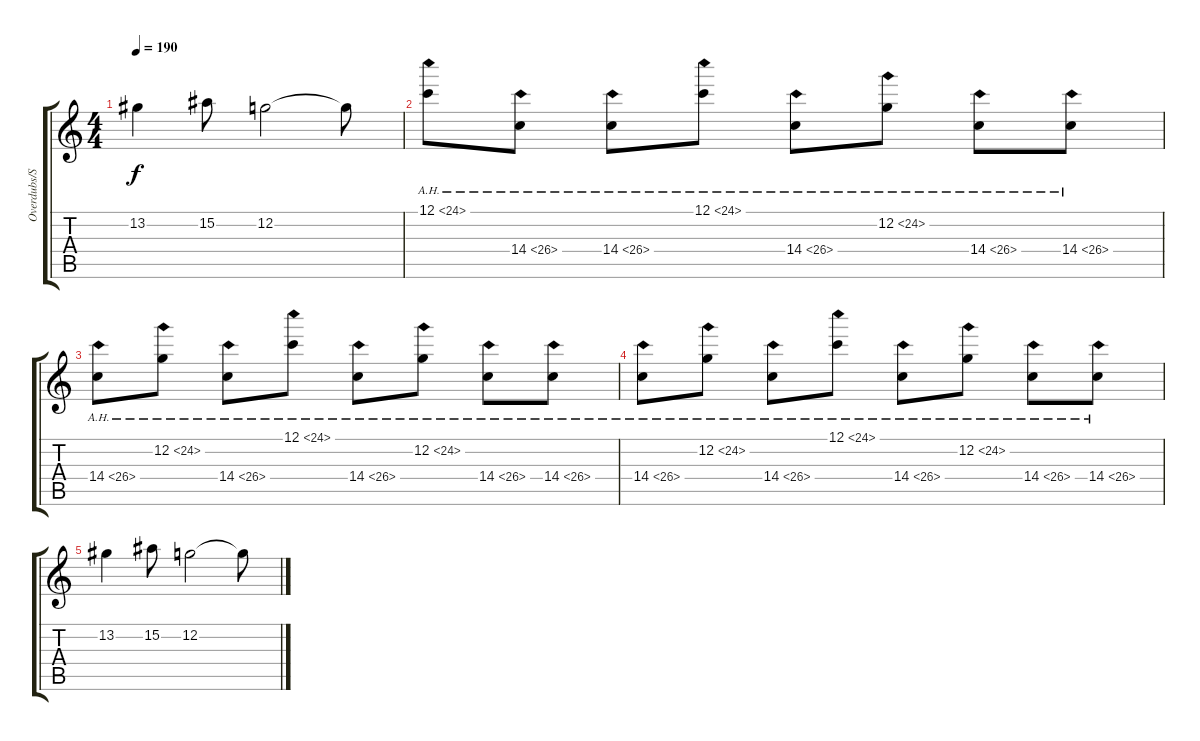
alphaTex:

\track ("Overdubs/Synth" "Overdubs/S") {instrument distortionguitar}
\staff {score tabs}
\tuning (C4 G3 Eb3 Bb2 F2 C2) {hide}
\ts (4 4)
\tempo 190
\clef g2
\ks c
13.2.4{dy f} 15.2.8 12.2.2 12.2{t}.8 |
12.1{ah 12}.8 14.4{ah 12}.8 14.4{ah 12}.8 12.1{ah 12}.8 14.4{ah 12}.8 12.2{ah 12}.8 14.4{ah 12}.8 14.4{ah 12}.8 |
14.4{ah 12}.8 12.2{ah 12}.8 14.4{ah 12}.8 12.1{ah 12}.8 14.4{ah 12}.8 12.2{ah 12}.8 14.4{ah 12}.8 14.4{ah 12}.8 |
14.4{ah 12}.8 12.2{ah 12}.8 14.4{ah 12}.8 12.1{ah 12}.8 14.4{ah 12}.8 12.2{ah 12}.8 14.4{ah 12}.8 14.4{ah 12}.8 |
13.2.4 15.2.8 12.2.2 12.2{t}.8
